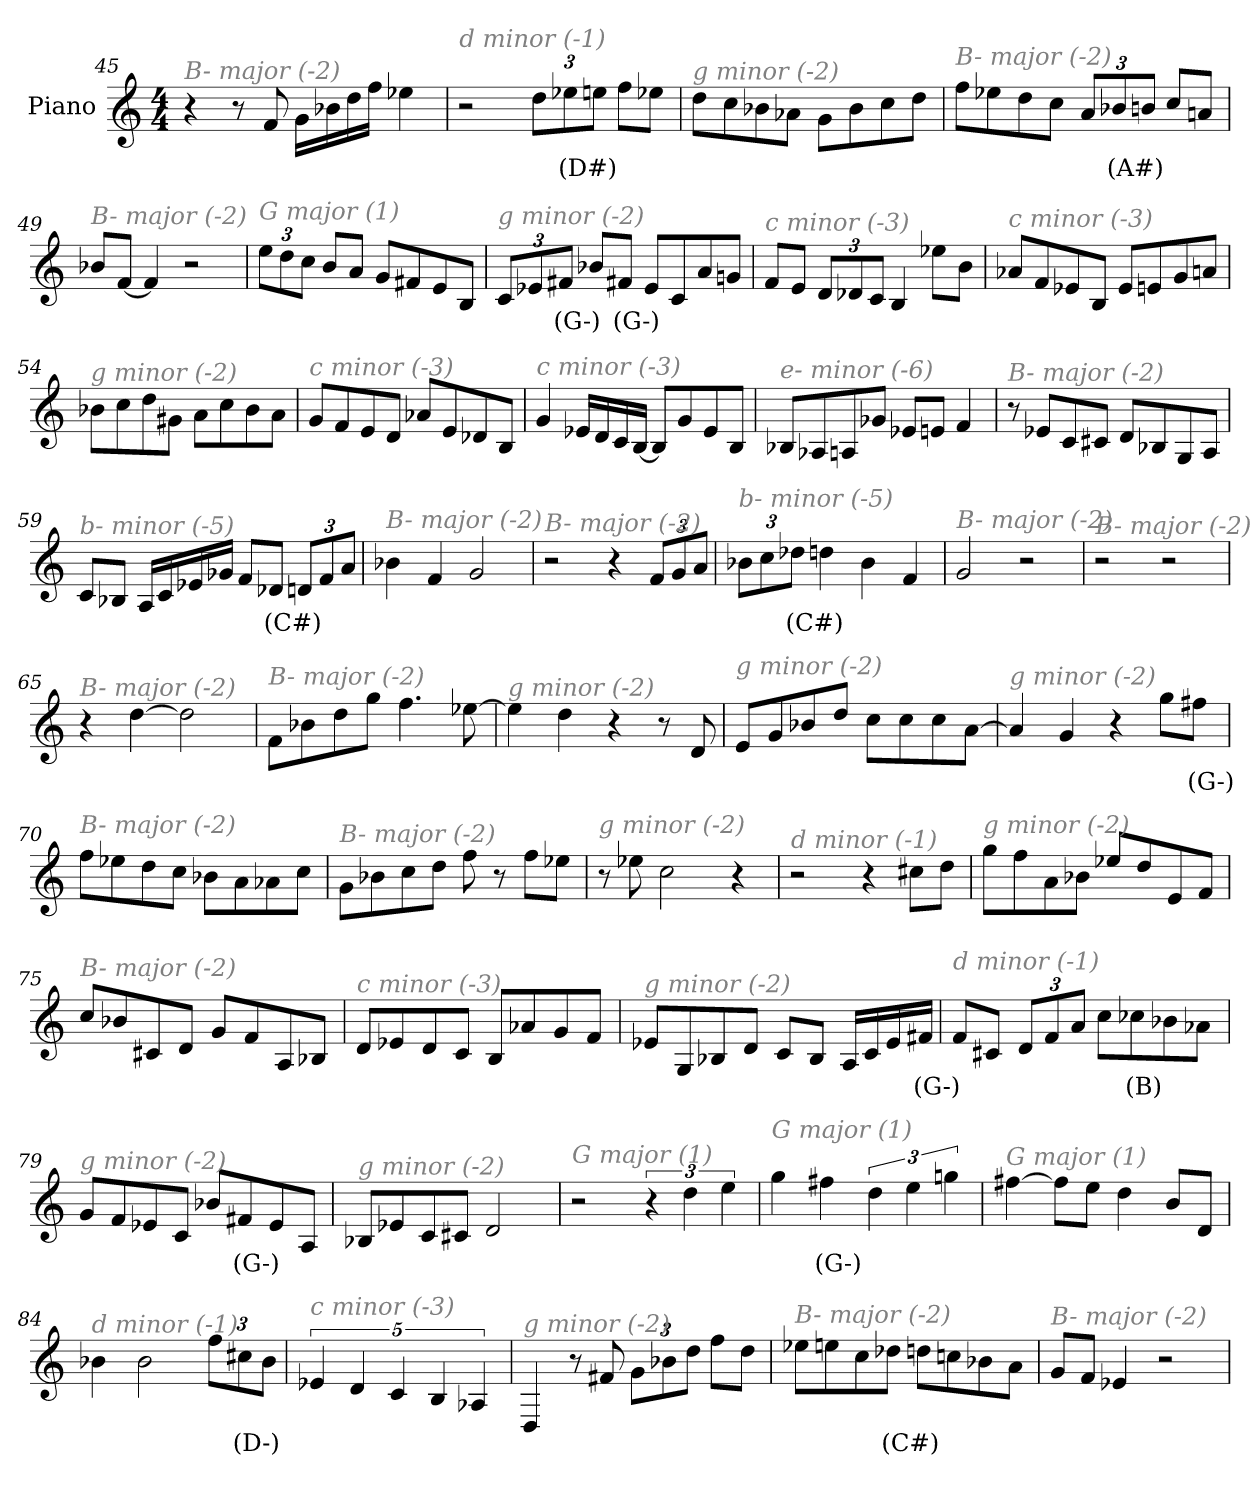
**kern	**text
*part1	*part1
*staff1	*staff1
*I"Piano	*
*I'Pno	*
!!LO:LB:g=z
*clefG2	*
*k[]	*
*M4/4	*
=45	=45
!LO:TX:i:color=#808080:t=B- major (-2)	!
4r	.
8r	.
8f/	.
16g\LL	.
16b-X\	.
16dd\	.
16ff\JJ	.
4ee-X\	.
=46	=46
!LO:TX:i:color=#808080:t=d minor (-1)	!
2r	.
*Xbrackettup	*
12dd\L	.
12ee-Xi\	(D#)
12ee\J	.
8ff\L	.
8ee-X\J	.
=47	=47
!LO:TX:i:color=#808080:t=g minor (-2)	!
8dd\L	.
8cc\	.
8b-X\	.
8a-X\J	.
8g\L	.
8b-\	.
8cc\	.
8dd\J	.
=48	=48
!LO:TX:i:color=#808080:t=B- major (-2)	!
8ff\L	.
8ee-X\	.
8dd\	.
8cc\J	.
12a/L	.
12b-Xi/	(A#)
12b/J	.
8cc/L	.
8an/J	.
!!LO:LB:g=z
=49	=49
!LO:TX:i:color=#808080:t=B- major (-2)	!
8b-X/L	.
[8f/J	.
4f/]	.
2r	.
=50	=50
!LO:TX:i:color=#808080:t=G major (1)	!
12ee\L	.
12dd\	.
12cc\J	.
8b/L	.
8a/J	.
8g/L	.
8f#X/	.
8e/	.
8B/J	.
=51	=51
!LO:TX:i:color=#808080:t=g minor (-2)	!
12c/L	.
12e-X/	.
12f#Xi/J	(G-)
8b-X/L	.
8f#Xi/J	(G-)
8e-/L	.
8c/	.
8a/	.
8gn/J	.
=52	=52
!LO:TX:i:color=#808080:t=c minor (-3)	!
8f/L	.
8e/J	.
12d/L	.
12d-X/	.
12c/J	.
4B/	.
8ee-X\L	.
8b\J	.
!!LO:LB:g=z
=53	=53
!LO:TX:i:color=#808080:t=c minor (-3)	!
8a-X/L	.
8f/	.
8e-X/	.
8B/J	.
8e-/L	.
8en/	.
8g/	.
8an/J	.
=54	=54
!LO:TX:i:color=#808080:t=g minor (-2)	!
8b-X\L	.
8cc\	.
8dd\	.
8g#X\J	.
8a\L	.
8cc\	.
8b-\	.
8a\J	.
=55	=55
!LO:TX:i:color=#808080:t=c minor (-3)	!
8g/L	.
8f/	.
8e/	.
8d/J	.
8a-X/L	.
8e/	.
8d-X/	.
8B/J	.
=56	=56
!LO:TX:i:color=#808080:t=c minor (-3)	!
4g/	.
16e-X/LL	.
16d/	.
16c/	.
[16B/JJ	.
8B/L]	.
8g/	.
8e-/	.
8B/J	.
!!LO:LB:g=z
=57	=57
!LO:TX:i:color=#808080:t=e- minor (-6)	!
8B-X/L	.
8A-X/	.
8An/	.
8g-X/J	.
8e-X/L	.
8en/J	.
4f/	.
=58	=58
!LO:TX:i:color=#808080:t=B- major (-2)	!
8r	.
8e-X/L	.
8c/	.
8c#X/J	.
8d/L	.
8B-X/	.
8G/	.
8A/J	.
=59	=59
!LO:TX:i:color=#808080:t=b- minor (-5)	!
8c/L	.
8B-X/J	.
16A/LL	.
16c/	.
16e-X/	.
16g-X/JJ	.
8f/L	.
8d-Xi/J	(C#)
12d/L	.
12f/	.
12a/J	.
=60	=60
!LO:TX:i:color=#808080:t=B- major (-2)	!
4b-X\	.
4f/	.
2g/	.
!!LO:LB:g=z
=61	=61
!LO:TX:i:color=#808080:t=B- major (-2)	!
2r	.
4r	.
12f/L	.
12g/	.
12a/J	.
=62	=62
!LO:TX:i:color=#808080:t=b- minor (-5)	!
12b-X\L	.
12cc\	.
12dd-Xi\J	(C#)
4dd\	.
4b-\	.
4f/	.
=63	=63
!LO:TX:i:color=#808080:t=B- major (-2)	!
2g/	.
2r	.
=64	=64
!LO:TX:i:color=#808080:t=B- major (-2)	!
2r	.
2r	.
=65	=65
!LO:TX:i:color=#808080:t=B- major (-2)	!
4r	.
[4dd\	.
2dd\]	.
=66	=66
!LO:TX:i:color=#808080:t=B- major (-2)	!
8f\L	.
8b-X\	.
8dd\	.
8gg\J	.
4.ff\	.
[8ee-X\	.
!!LO:LB:g=z
=67	=67
!LO:TX:i:color=#808080:t=g minor (-2)	!
4ee-\]	.
4dd\	.
4r	.
8r	.
8d/	.
=68	=68
!LO:TX:i:color=#808080:t=g minor (-2)	!
8e/L	.
8g/	.
8b-X/	.
8dd/J	.
8cc\L	.
8cc\	.
8cc\	.
[8a\J	.
=69	=69
!LO:TX:i:color=#808080:t=g minor (-2)	!
4a/]	.
4g/	.
4r	.
8gg\L	.
8ff#Xi\J	(G-)
=70	=70
!LO:TX:i:color=#808080:t=B- major (-2)	!
8ff\L	.
8ee-X\	.
8dd\	.
8cc\J	.
8b-X\L	.
8a\	.
8a-X\	.
8cc\J	.
=71	=71
!LO:TX:i:color=#808080:t=B- major (-2)	!
8g\L	.
8b-X\	.
8cc\	.
8dd\J	.
8ff\	.
8r	.
8ff\L	.
8ee-X\J	.
!!LO:LB:g=z
=72	=72
!LO:TX:i:color=#808080:t=g minor (-2)	!
8r	.
8ee-X\	.
2cc\	.
4r	.
=73	=73
!LO:TX:i:color=#808080:t=d minor (-1)	!
2r	.
4r	.
8cc#X\L	.
8dd\J	.
=74	=74
!LO:TX:i:color=#808080:t=g minor (-2)	!
8gg\L	.
8ff\	.
8a\	.
8b-X\J	.
8ee-X/L	.
8dd/	.
8e/	.
8f/J	.
=75	=75
!LO:TX:i:color=#808080:t=B- major (-2)	!
8cc/L	.
8b-X/	.
8c#X/	.
8d/J	.
8g/L	.
8f/	.
8A/	.
8B-X/J	.
=76	=76
!LO:TX:i:color=#808080:t=c minor (-3)	!
8d/L	.
8e-X/	.
8d/	.
8c/J	.
8B/L	.
8a-X/	.
8g/	.
8f/J	.
!!LO:LB:g=z
=77	=77
!LO:TX:i:color=#808080:t=g minor (-2)	!
8e-X/L	.
8G/	.
8B-X/	.
8d/J	.
8c/L	.
8B-/J	.
16A/LL	.
16c/	.
16e-/	.
16f#Xi/JJ	(G-)
=78	=78
!LO:TX:i:color=#808080:t=d minor (-1)	!
8f/L	.
8c#X/J	.
12d/L	.
12f/	.
12a/J	.
8cc\L	.
8cc-Xi\	(B)
8b-X\	.
8a-Xj\J	.
=79	=79
!LO:TX:i:color=#808080:t=g minor (-2)	!
8g/L	.
8f/	.
8e-X/	.
8c/J	.
8b-X/L	.
8f#Xi/	(G-)
8e-/	.
8A/J	.
=80	=80
!LO:TX:i:color=#808080:t=g minor (-2)	!
8B-X/L	.
8e-X/	.
8c/	.
8c#X/J	.
2d/	.
!!LO:LB:g=z
=81	=81
!LO:TX:i:color=#808080:t=G major (1)	!
2r	.
*brackettup	*
6r	.
6dd\	.
6ee\	.
=82	=82
!LO:TX:i:color=#808080:t=G major (1)	!
4gg\	.
4ff#Xi\	(G-)
6dd\	.
6ee\	.
6ggn\	.
=83	=83
!LO:TX:i:color=#808080:t=G major (1)	!
[4ff#X\	.
8ff#\L]	.
8ee\J	.
4dd\	.
8b/L	.
8d/J	.
=84	=84
!LO:TX:i:color=#808080:t=d minor (-1)	!
4b-X\	.
2b-\	.
*Xbrackettup	*
12ff\L	.
12cc#Xi\	(D-)
12b-\J	.
=85	=85
*brackettup	*
!LO:TX:i:color=#808080:t=c minor (-3)	!
5e-X/	.
5d/	.
5c/	.
5B/	.
5A-X/	.
!!LO:LB:g=z
=86	=86
!LO:TX:i:color=#808080:t=g minor (-2)	!
4D/	.
8r	.
8f#X/	.
*Xbrackettup	*
12g\L	.
12b-X\	.
12dd\J	.
8ff\L	.
8dd\J	.
=87	=87
!LO:TX:i:color=#808080:t=B- major (-2)	!
8ee-X\L	.
8een\	.
8cc\	.
8dd-Xi\J	(C#)
8dd\L	.
8ccn\	.
8b-X\	.
8a\J	.
=88	=88
!LO:TX:i:color=#808080:t=B- major (-2)	!
8g/L	.
8f/J	.
4e-X/	.
2r	.
=	=
*-	*-
